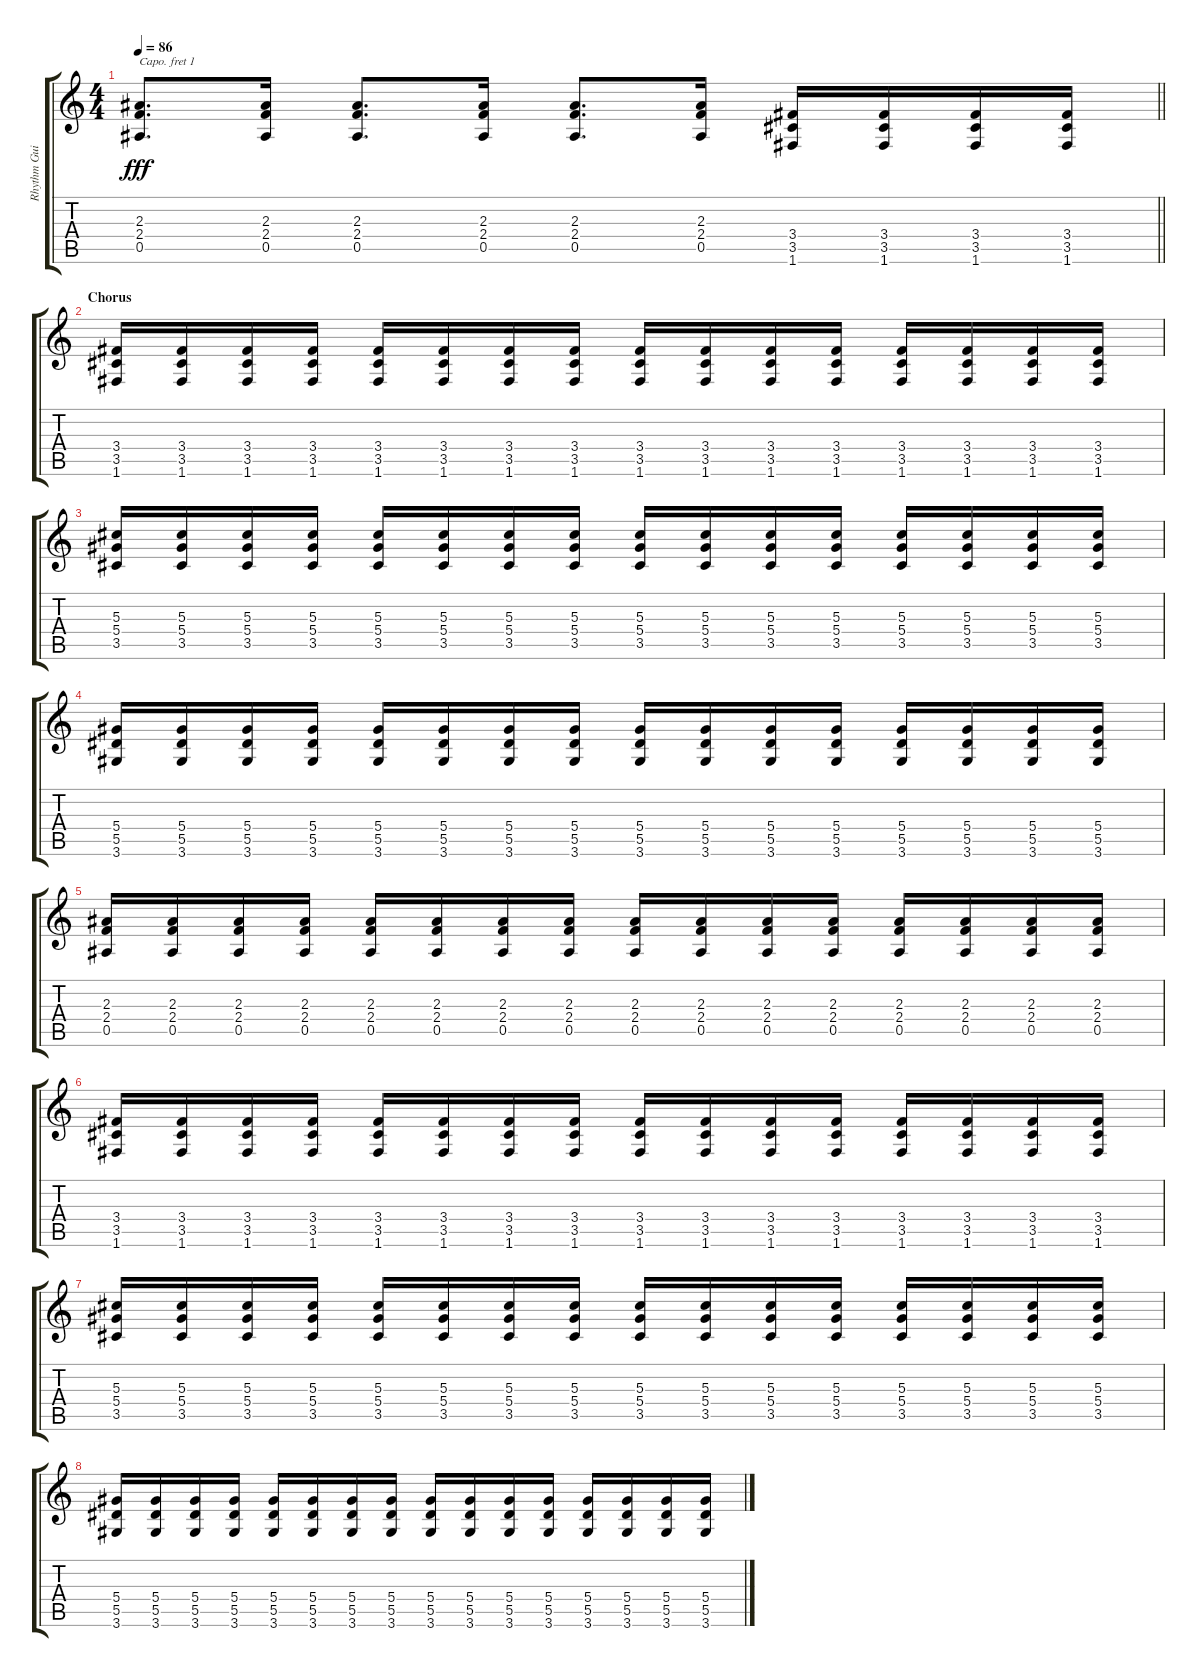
\track ("Rhythm Guitar" "Rhythm Gui") {instrument distortionguitar}
\staff {score tabs}
\capo 1
\tuning (E4 B3 G3 D3 A2 E2) {hide}
\ts (4 4)
\tempo 86
\clef g2
\barLineRight lightlight
\ks c
(2.3 2.4 0.5).8{d dy fff} (2.3 2.4 0.5).16 (2.3 2.4 0.5).8{d} (2.3 2.4 0.5).16 (2.3 2.4 0.5).8{d} (2.3 2.4 0.5).16 (3.4 3.5 1.6).16 (3.4 3.5 1.6).16 (3.4 3.5 1.6).16 (3.4 3.5 1.6).16 |
\section ("" "Chorus")
(3.4 3.5 1.6).16 (3.4 3.5 1.6).16 (3.4 3.5 1.6).16 (3.4 3.5 1.6).16 (3.4 3.5 1.6).16 (3.4 3.5 1.6).16 (3.4 3.5 1.6).16 (3.4 3.5 1.6).16 (3.4 3.5 1.6).16 (3.4 3.5 1.6).16 (3.4 3.5 1.6).16 (3.4 3.5 1.6).16 (3.4 3.5 1.6).16 (3.4 3.5 1.6).16 (3.4 3.5 1.6).16 (3.4 3.5 1.6).16 |
(5.3 5.4 3.5).16 (5.3 5.4 3.5).16 (5.3 5.4 3.5).16 (5.3 5.4 3.5).16 (5.3 5.4 3.5).16 (5.3 5.4 3.5).16 (5.3 5.4 3.5).16 (5.3 5.4 3.5).16 (5.3 5.4 3.5).16 (5.3 5.4 3.5).16 (5.3 5.4 3.5).16 (5.3 5.4 3.5).16 (5.3 5.4 3.5).16 (5.3 5.4 3.5).16 (5.3 5.4 3.5).16 (5.3 5.4 3.5).16 |
(5.4 5.5 3.6).16 (5.4 5.5 3.6).16 (5.4 5.5 3.6).16 (5.4 5.5 3.6).16 (5.4 5.5 3.6).16 (5.4 5.5 3.6).16 (5.4 5.5 3.6).16 (5.4 5.5 3.6).16 (5.4 5.5 3.6).16 (5.4 5.5 3.6).16 (5.4 5.5 3.6).16 (5.4 5.5 3.6).16 (5.4 5.5 3.6).16 (5.4 5.5 3.6).16 (5.4 5.5 3.6).16 (5.4 5.5 3.6).16 |
(2.3 2.4 0.5).16 (2.3 2.4 0.5).16 (2.3 2.4 0.5).16 (2.3 2.4 0.5).16 (2.3 2.4 0.5).16 (2.3 2.4 0.5).16 (2.3 2.4 0.5).16 (2.3 2.4 0.5).16 (2.3 2.4 0.5).16 (2.3 2.4 0.5).16 (2.3 2.4 0.5).16 (2.3 2.4 0.5).16 (2.3 2.4 0.5).16 (2.3 2.4 0.5).16 (2.3 2.4 0.5).16 (2.3 2.4 0.5).16 |
(3.4 3.5 1.6).16 (3.4 3.5 1.6).16 (3.4 3.5 1.6).16 (3.4 3.5 1.6).16 (3.4 3.5 1.6).16 (3.4 3.5 1.6).16 (3.4 3.5 1.6).16 (3.4 3.5 1.6).16 (3.4 3.5 1.6).16 (3.4 3.5 1.6).16 (3.4 3.5 1.6).16 (3.4 3.5 1.6).16 (3.4 3.5 1.6).16 (3.4 3.5 1.6).16 (3.4 3.5 1.6).16 (3.4 3.5 1.6).16 |
(5.3 5.4 3.5).16 (5.3 5.4 3.5).16 (5.3 5.4 3.5).16 (5.3 5.4 3.5).16 (5.3 5.4 3.5).16 (5.3 5.4 3.5).16 (5.3 5.4 3.5).16 (5.3 5.4 3.5).16 (5.3 5.4 3.5).16 (5.3 5.4 3.5).16 (5.3 5.4 3.5).16 (5.3 5.4 3.5).16 (5.3 5.4 3.5).16 (5.3 5.4 3.5).16 (5.3 5.4 3.5).16 (5.3 5.4 3.5).16 |
(5.4 5.5 3.6).16 (5.4 5.5 3.6).16 (5.4 5.5 3.6).16 (5.4 5.5 3.6).16 (5.4 5.5 3.6).16 (5.4 5.5 3.6).16 (5.4 5.5 3.6).16 (5.4 5.5 3.6).16 (5.4 5.5 3.6).16 (5.4 5.5 3.6).16 (5.4 5.5 3.6).16 (5.4 5.5 3.6).16 (5.4 5.5 3.6).16 (5.4 5.5 3.6).16 (5.4 5.5 3.6).16 (5.4 5.5 3.6).16
